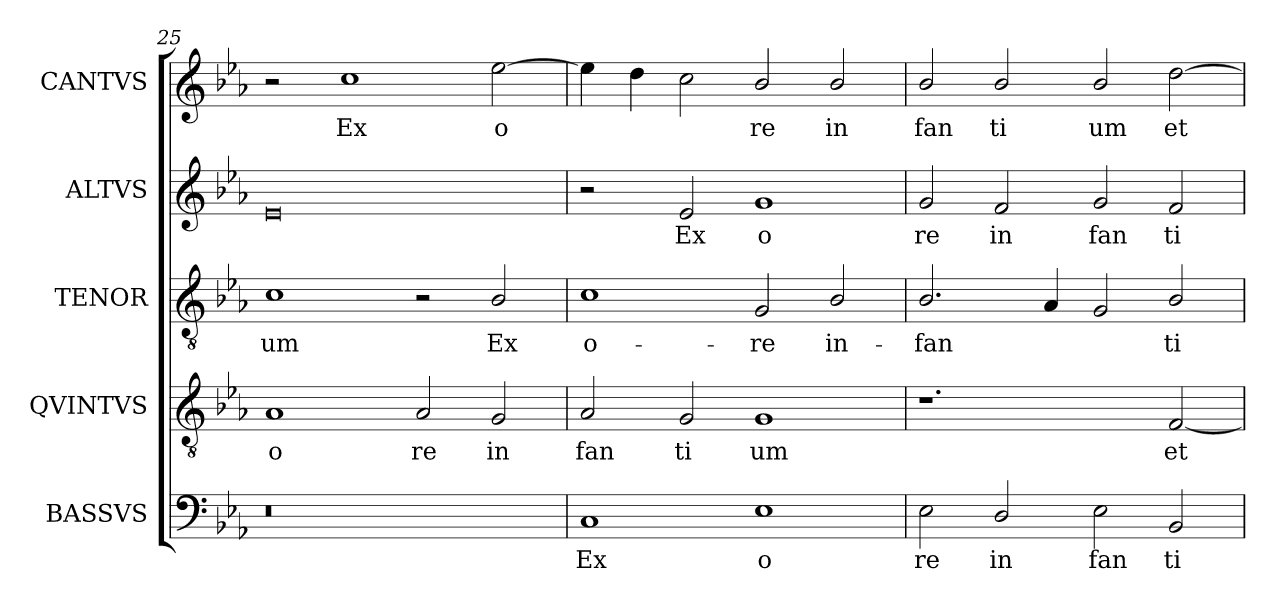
**kern	**text	**kern	**text	**kern	**text	**kern	**text	**kern	**text
*part5	*part5	*part4	*part4	*part3	*part3	*part2	*part2	*part1	*part1
*staff5	*staff5	*staff4	*staff4	*staff3	*staff3	*staff2	*staff2	*staff1	*staff1
*I"BASSVS	*	*I"QVINTVS	*	*I"TENOR	*	*I"ALTVS	*	*I"CANTVS	*
*clefF4	*	*clefGv2	*	*clefGv2	*	*clefG2	*	*clefG2	*
*k[b-e-a-]	*	*k[b-e-a-]	*	*k[b-e-a-]	*	*k[b-e-a-]	*	*k[b-e-a-]	*
*E-:	*	*E-:	*	*E-:	*	*E-:	*	*E-:	*
=25	=25	=25	=25	=25	=25	=25	=25	=25	=25
!	!	!	!LO:LY:b:cj	!	!LO:LY:b:cj	!	!LO:LY:b:cj	!	!
0r	.	1A-	o	1c	-um	0e-	.	2r	.
!	!	!	!	!	!	!	!	!	!LO:LY:b:cj
.	.	.	.	.	.	.	.	1cc	Ex
!	!	!	!LO:LY:b:cj	!	!	!	!	!	!
.	.	2A-/	re	2r	.	.	.	.	.
!	!	!	!LO:LY:b:cj	!	!LO:LY:b:cj	!	!	!	!LO:LY:b:cj
.	.	2G/	in	2B-/	Ex	.	.	[>2ee-\	o
=26	=26	=26	=26	=26	=26	=26	=26	=26	=26
!	!LO:LY:b:cj	!	!LO:LY:b:cj	!	!LO:LY:b:cj	!	!	!	!LO:LY:b:cj
1C	Ex	2A-/	fan	1c	o-	2r	.	4ee-\]	.
!	!	!	!	!	!	!	!	!	!LO:LY:b:cj
.	.	.	.	.	.	.	.	4dd\	.
!	!	!	!LO:LY:b:cj	!	!	!	!LO:LY:b:cj	!	!LO:LY:b:cj
.	.	2G/	ti	.	.	2e-/	Ex	2cc\	.
!	!LO:LY:b:cj	!	!LO:LY:b:cj	!	!LO:LY:b:cj	!	!LO:LY:b:cj	!	!LO:LY:b:cj
1E-	o	1G	um	2G/	-re	1g	o	2b-/	re
!	!	!	!	!	!LO:LY:b:cj	!	!	!	!LO:LY:b:cj
.	.	.	.	2B-/	in-	.	.	2b-/	in
=27	=27	=27	=27	=27	=27	=27	=27	=27	=27
!	!LO:LY:b:cj	!	!	!	!LO:LY:b:cj	!	!LO:LY:b:cj	!	!LO:LY:b:cj
2E-\	re	1.r	.	2.B-/	-fan-	2g/	re	2b-/	fan
!	!LO:LY:b:cj	!	!	!	!	!	!LO:LY:b:cj	!	!LO:LY:b:cj
2D/	in	.	.	.	.	2f/	in	2b-/	ti
!	!	!	!	!	!LO:LY:b:cj	!	!	!	!
.	.	.	.	4A-/	--	.	.	.	.
!	!LO:LY:b:cj	!	!	!	!LO:LY:b:cj	!	!LO:LY:b:cj	!	!LO:LY:b:cj
2E-\	fan	.	.	2G/	--	2g/	fan	2b-/	um
!	!LO:LY:b:cj	!	!LO:LY:b:cj	!	!LO:LY:b:cj	!	!LO:LY:b:cj	!	!LO:LY:b:cj
2BB-/	ti	[<2F/	et	2B-/	-ti-	2f/	ti	[>2dd\	et
=	=	=	=	=	=	=	=	=	=
*-	*-	*-	*-	*-	*-	*-	*-	*-	*-
